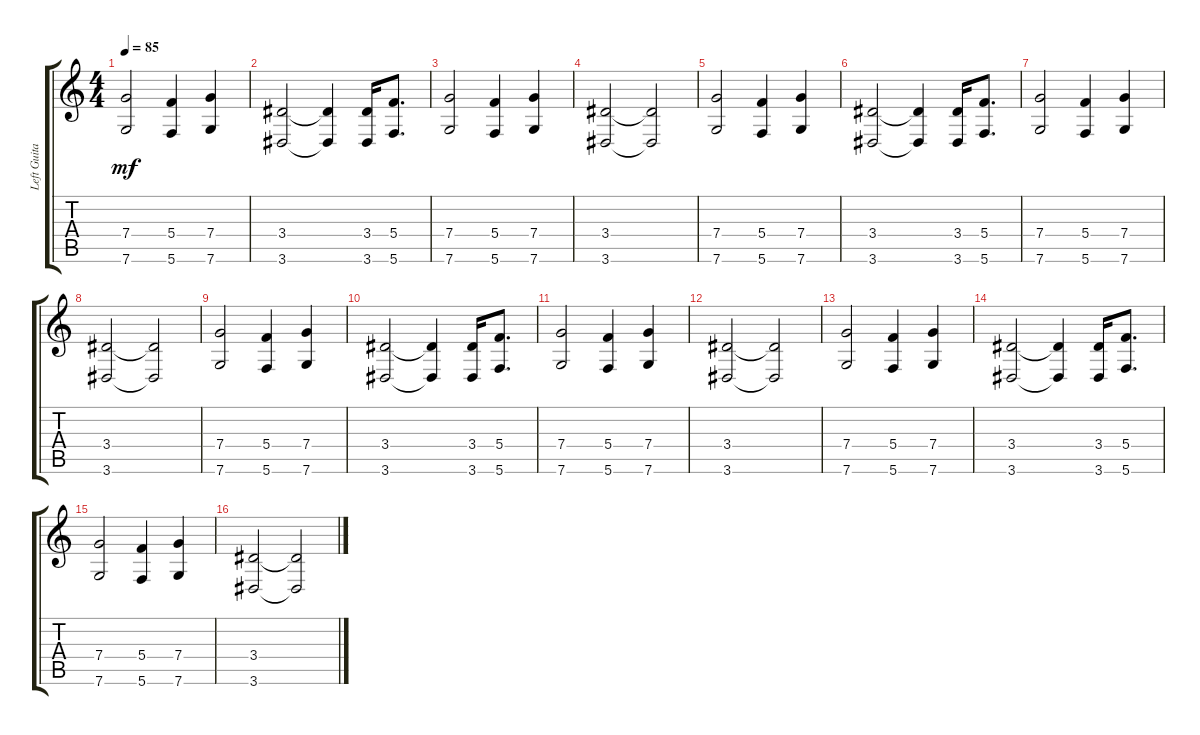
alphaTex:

\track ("Left Guitar" "Left Guita") {instrument distortionguitar}
\staff {score tabs}
\tuning (D4 A3 F3 C3 G2 C2) {hide}
\ts (4 4)
\tempo 85
\clef g2
\ks c
(7.4 7.6).2{dy mf} (5.4 5.6).4 (7.4 7.6).4 |
(3.4 3.6).2 (3.4{t} 3.6{t}).4 (3.4 3.6).16 (5.4 5.6).8{d} |
(7.4 7.6).2 (5.4 5.6).4 (7.4 7.6).4 |
(3.4 3.6).2 (3.4{t} 3.6{t}).2 |
(7.4 7.6).2 (5.4 5.6).4 (7.4 7.6).4 |
(3.4 3.6).2 (3.4{t} 3.6{t}).4 (3.4 3.6).16 (5.4 5.6).8{d} |
(7.4 7.6).2 (5.4 5.6).4 (7.4 7.6).4 |
(3.4 3.6).2 (3.4{t} 3.6{t}).2 |
(7.4 7.6).2 (5.4 5.6).4 (7.4 7.6).4 |
(3.4 3.6).2 (3.4{t} 3.6{t}).4 (3.4 3.6).16 (5.4 5.6).8{d} |
(7.4 7.6).2 (5.4 5.6).4 (7.4 7.6).4 |
(3.4 3.6).2 (3.4{t} 3.6{t}).2 |
(7.4 7.6).2 (5.4 5.6).4 (7.4 7.6).4 |
(3.4 3.6).2 (3.4{t} 3.6{t}).4 (3.4 3.6).16 (5.4 5.6).8{d} |
(7.4 7.6).2 (5.4 5.6).4 (7.4 7.6).4 |
(3.4 3.6).2 (3.4{t} 3.6{t}).2
